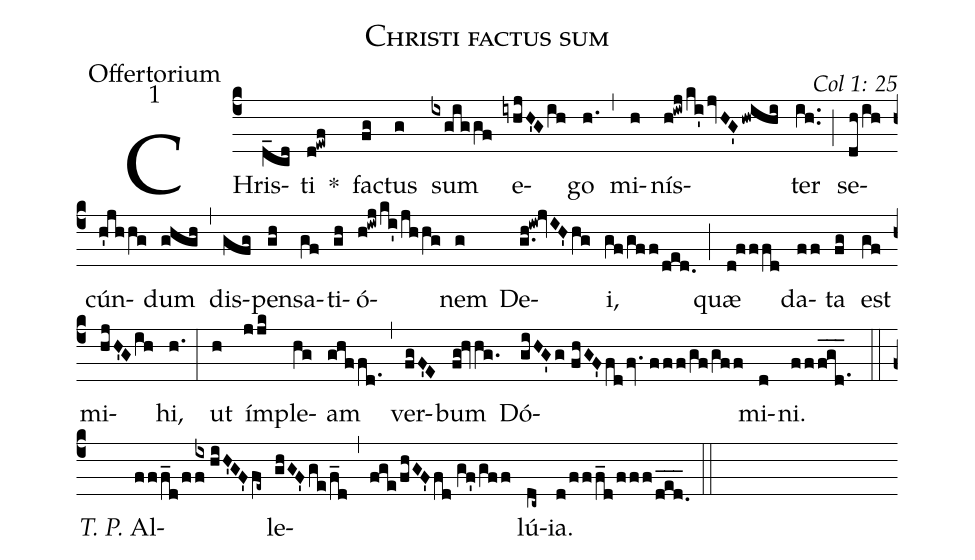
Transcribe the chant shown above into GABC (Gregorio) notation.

name: Christi factus sum;
office-part: Offertorium;
mode: 1;
commentary: Col 1: 25;
%%
(c4) CHris(d_cd)ti(d!ewf) *() fac(fg)tus(g) sum(ixgiggf) e(iyhjH'Gih)go(h.) (,) mi(h)nís(h!iwj/ki'jvHG'hwihi)ter(ih..) (;) se(dh/ih)cún(h'jhhg)dum(ghgh) (,) dis(gfg)pen(gh)sa(gf)ti(gh)ó(h!iwj/ki'/jhhg)nem(g) De(g.h!iw!jvIH'hg)i,(gf/gff/ded.) (;) quæ(d!fffd) da(ff)ta(fg) est(gf) mi(hjH'Gih)hi,(h.) (:)
ut(h) ím(jjk)ple(hg)am(ghffd.) (,) ver(fgF'E)bum(fg!hvhg.) Dó(giHG'g//fhGF'fdfv.//fff/gf/gff)mi(d)ni.(fff_g_d.1_) (::)
<i>T. P.</i> Al(fff_d/f/[1]{ix}f//hiH'GF'fe~)le(ghGF'ge/f_d)(,)(fge/fhGF'fd//gf'/gff)lú(dc~)ia.(d/fff_d/fff/d_e_d._) (::)
